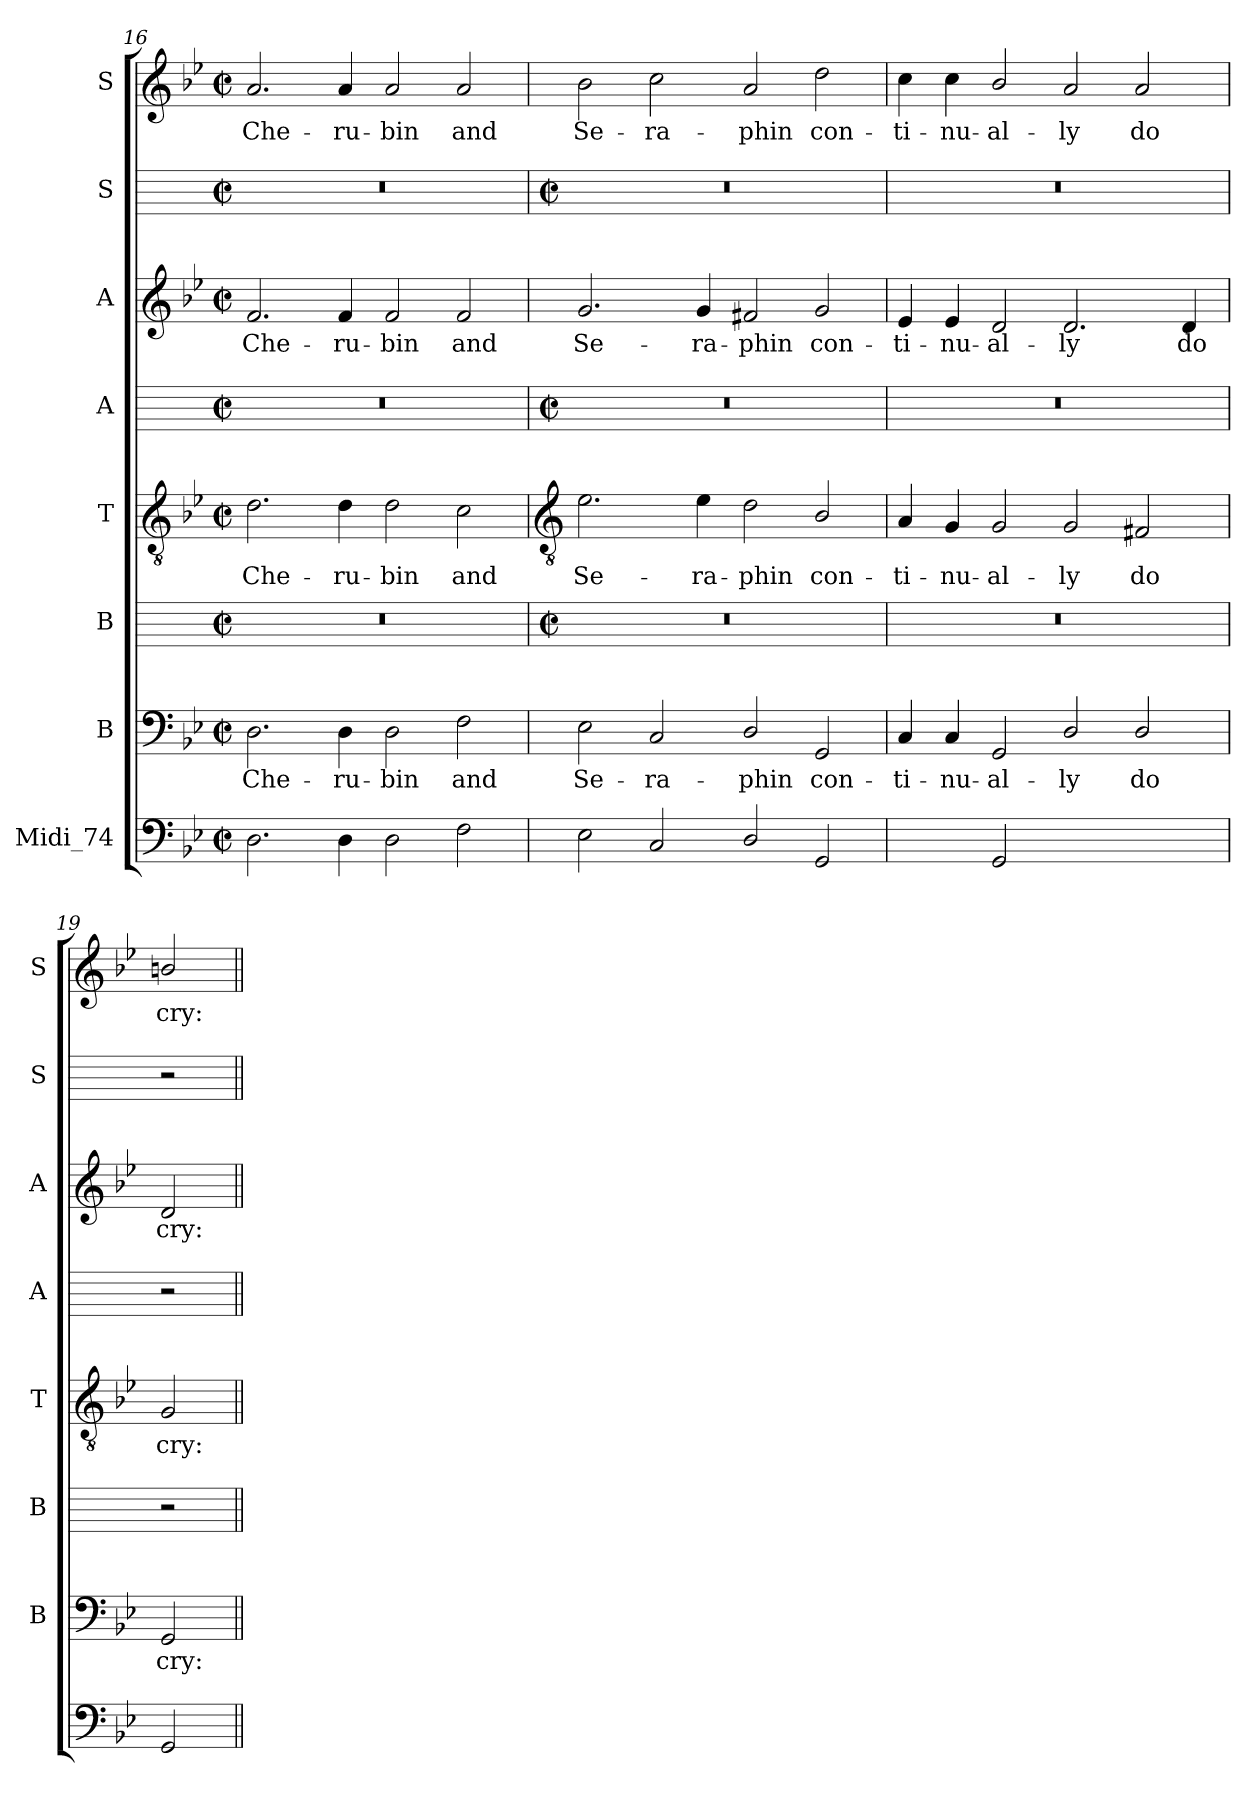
**kern	**text	**kern	**text	**kern	**kern	**text	**kern	**kern	**text	**kern	**kern	**text
*part8	*part8	*part7	*part7	*part6	*part5	*part5	*part4	*part3	*part3	*part2	*part1	*part1
*staff8	*staff8	*staff7	*staff7	*staff6	*staff5	*staff5	*staff4	*staff3	*staff3	*staff2	*staff1	*staff1
*I"Midi_74	*	*I"B	*	*I"B	*I"T	*	*I"A	*I"A	*	*I"S	*I"S	*
*	*	*I'B	*	*I'B	*I'T	*	*I'A	*I'A	*	*I'S	*I'S	*
*clefF4	*	*clefF4	*	*	*clefGv2	*	*	*clefG2	*	*	*clefG2	*
*k[b-e-]	*	*k[b-e-]	*	*	*k[b-e-]	*	*	*k[b-e-]	*	*	*k[b-e-]	*
*B-:	*	*B-:	*	*	*B-:	*	*	*B-:	*	*	*B-:	*
*M4/2	*	*M4/2	*	*M4/2	*M4/2	*	*M4/2	*M4/2	*	*M4/2	*M4/2	*
*met(c|)	*	*met(c|)	*	*met(c|)	*met(c|)	*	*met(c|)	*met(c|)	*	*met(c|)	*met(c|)	*
=16	=16	=16	=16	=16	=16	=16	=16	=16	=16	=16	=16	=16
!	!	!	!LO:LY:b	!	!	!LO:LY:b	!	!	!LO:LY:b	!	!	!LO:LY:b
2.D	.	2.D	Che-	0r	2.d	Che-	0r	2.f	Che-	0r	2.a	Che-
!	!	!	!LO:LY:b	!	!	!LO:LY:b	!	!	!LO:LY:b	!	!	!LO:LY:b
4D	.	4D	-ru-	.	4d	-ru-	.	4f	-ru-	.	4a	-ru-
!	!	!	!LO:LY:b	!	!	!LO:LY:b	!	!	!LO:LY:b	!	!	!LO:LY:b
2D	.	2D	-bin	.	2d	-bin	.	2f	-bin	.	2a	-bin
!	!	!	!LO:LY:b	!	!	!LO:LY:b	!	!	!LO:LY:b	!	!	!LO:LY:b
2F	.	2F	and	.	2c	and	.	2f	and	.	2a	and
!!LO:LB:g=z
=17	=17	=17	=17	=17	=17	=17	=17	=17	=17	=17	=17	=17
*	*	*	*	*	*clefGv2	*	*	*	*	*	*	*
*	*	*	*	*M4/2	*	*	*M4/2	*	*	*M4/2	*	*
*	*	*	*	*met(c|)	*	*	*met(c|)	*	*	*met(c|)	*	*
!	!	!	!LO:LY:b	!	!	!LO:LY:b	!	!	!LO:LY:b	!	!	!LO:LY:b
2E-	.	2E-	Se-	0r	2.e-	Se-	0r	2.g	Se-	0r	2b-	Se-
!	!	!	!LO:LY:b	!	!	!	!	!	!	!	!	!LO:LY:b
2C	.	2C	-ra-	.	.	.	.	.	.	.	2cc	-ra-
!	!	!	!	!	!	!LO:LY:b	!	!	!LO:LY:b	!	!	!
.	.	.	.	.	4e-	-ra-	.	4g	-ra-	.	.	.
!	!	!	!LO:LY:b	!	!	!LO:LY:b	!	!	!LO:LY:b	!	!	!LO:LY:b
2D/	.	2D/	-phin	.	2d	-phin	.	2f#X	-phin	.	2a	-phin
!	!	!	!LO:LY:b	!	!	!LO:LY:b	!	!	!LO:LY:b	!	!	!LO:LY:b
2GG	.	2GG	con-	.	2B-/	con-	.	2g	con-	.	2dd	con-
=18	=18	=18	=18	=18	=18	=18	=18	=18	=18	=18	=18	=18
!	!LO:LY:b	!	!LO:LY:b	!	!	!LO:LY:b	!	!	!LO:LY:b	!	!	!LO:LY:b
[4Cyy	6	4C	-ti-	0r	4A	-ti-	0r	4e-	-ti-	0r	4cc	-ti-
!	!LO:LY:b	!	!LO:LY:b	!	!	!LO:LY:b	!	!	!LO:LY:b	!	!	!LO:LY:b
4Cyy]	5	4C	-nu-	.	4G	-nu-	.	4e-	-nu-	.	4cc	-nu-
!	!	!	!LO:LY:b	!	!	!LO:LY:b	!	!	!LO:LY:b	!	!	!LO:LY:b
2GG	.	2GG	-al-	.	2G	-al-	.	2d	-al-	.	2b-/	-al-
!	!LO:LY:b	!	!LO:LY:b	!	!	!LO:LY:b	!	!	!LO:LY:b	!	!	!LO:LY:b
[2D/yy	4	2D/	-ly	.	2G	-ly	.	2.d	-ly	.	2a	-ly
!	!LO:LY:b	!	!LO:LY:b	!	!	!LO:LY:b	!	!	!	!	!	!LO:LY:b
2D/yy]	3	2D/	do	.	2F#X	do	.	.	.	.	2a	do
!	!	!	!	!	!	!	!	!	!LO:LY:b	!	!	!
.	.	.	.	.	.	.	.	4d	do	.	.	.
=19	=19	=19	=19	=19	=19	=19	=19	=19	=19	=19	=19	=19
!	!	!	!LO:LY:b	!	!	!LO:LY:b	!	!	!LO:LY:b	!	!	!LO:LY:b
2GG	.	2GG	cry:	2r	2G	cry:	2r	2d	cry:	2r	2bn/	cry:
=||	=||	=||	=||	=||	=||	=||	=||	=||	=||	=||	=||	=||
*-	*-	*-	*-	*-	*-	*-	*-	*-	*-	*-	*-	*-
